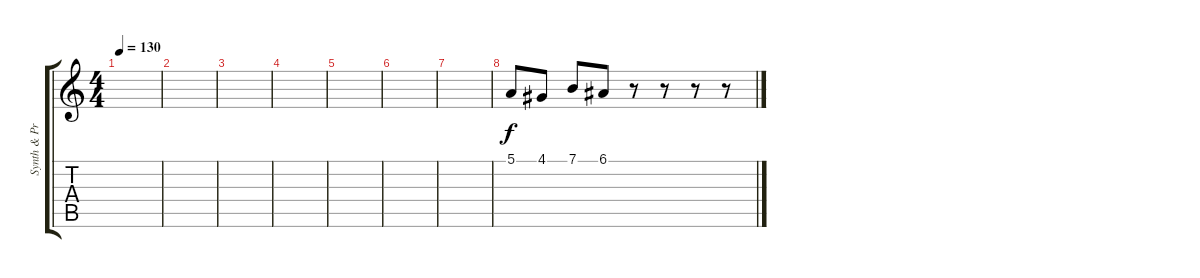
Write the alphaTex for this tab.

\track ("Synth & Programming" "Synth & Pr") {instrument fx7echoes}
\staff {score tabs}
\tuning (E4 B3 G3 D3 A2 E2) {hide}
\ts (4 4)
\tempo 130
\clef g2
\ks c
|
|
|
|
|
|
|
5.1.8 4.1.8 7.1.8 6.1.8 r.8 r.8 r.8 r.8
